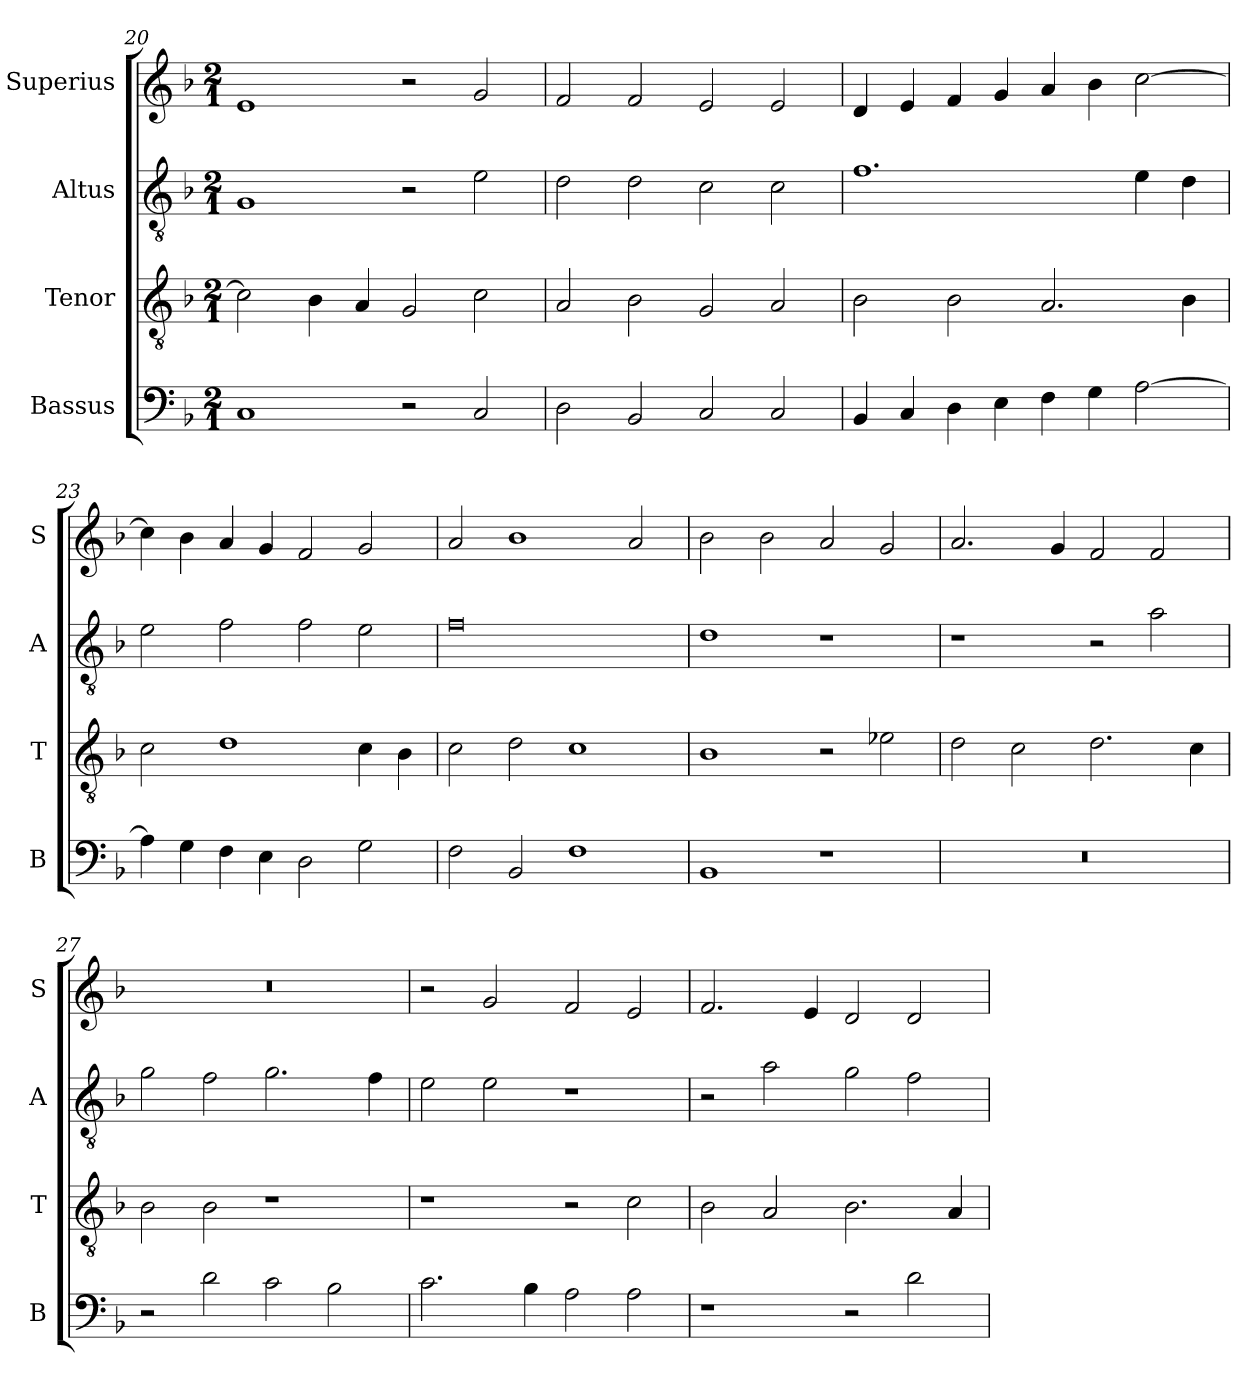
**kern	**kern	**kern	**kern
*part4	*part3	*part2	*part1
*staff4	*staff3	*staff2	*staff1
*I"Bassus	*I"Tenor	*I"Altus	*I"Superius
*I'B	*I'T	*I'A	*I'S
*clefF4	*clefGv2	*clefGv2	*clefG2
*k[b-]	*k[b-]	*k[b-]	*k[b-]
*F:	*F:	*F:	*F:
*M2/1	*M2/1	*M2/1	*M2/1
=20	=20	=20	=20
1C	2c]	1G	1e
.	4B-	.	.
.	4A	.	.
2r	2G	2r	2r
2C	2c	2e	2g
=21	=21	=21	=21
2D	2A	2d	2f
2BB-	2B-	2d	2f
2C	2G	2c	2e
2C	2A	2c	2e
=22	=22	=22	=22
4BB-	2B-	1.f	4d
4C	.	.	4e
4D	2B-	.	4f
4E	.	.	4g
4F	2.A	.	4a
4G	.	.	4b-
[2A	.	4e	[2cc
.	4B-	4d	.
=23	=23	=23	=23
4A]	2c	2e	4cc]
4G	.	.	4b-
4F	1d	2f	4a
4E	.	.	4g
2D	.	2f	2f
2G	4c	2e	2g
.	4B-	.	.
=24	=24	=24	=24
2F	2c	0f	2a
2BB-	2d	.	1b-
1F	1c	.	.
.	.	.	2a
=25	=25	=25	=25
1BB-	1B-	1d	2b-
.	.	.	2b-
1r	2r	1r	2a
.	2e-X	.	2g
=26	=26	=26	=26
0r	2d	1r	2.a
.	2c	.	.
.	.	.	4g
.	2.d	2r	2f
.	.	2a	2f
.	4c	.	.
=27	=27	=27	=27
2r	2B-	2g	0r
2d	2B-	2f	.
2c	1r	2.g	.
2B-	.	.	.
.	.	4f	.
=28	=28	=28	=28
2.c	1r	2e	2r
.	.	2e	2g
4B-	.	.	.
2A	2r	1r	2f
2A	2c	.	2e
=29	=29	=29	=29
1r	2B-	2r	2.f
.	2A	2a	.
.	.	.	4e
2r	2.B-	2g	2d
2d	.	2f	2d
.	4A	.	.
=	=	=	=
*-	*-	*-	*-
